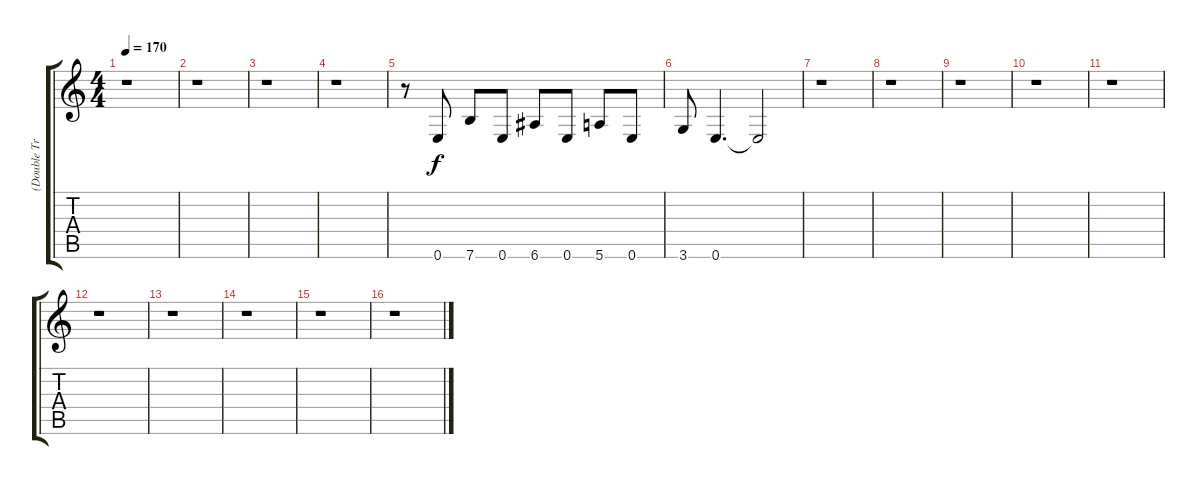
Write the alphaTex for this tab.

\track ("(Double Track)" "(Double Tr") {instrument distortionguitar}
\staff {score tabs}
\tuning (E4 B3 G3 D3 A2 E2) {hide}
\ts (4 4)
\tempo 170
\clef g2
\ks c
r.1{dy f} |
r.1 |
r.1 |
r.1 |
r.8 0.6.8 7.6.8 0.6.8 6.6.8 0.6.8 5.6.8 0.6.8 |
3.6.8 0.6.4{d} 0.6{t}.2 |
r.1 |
r.1 |
r.1 |
r.1 |
r.1 |
r.1 |
r.1 |
r.1 |
r.1 |
r.1
